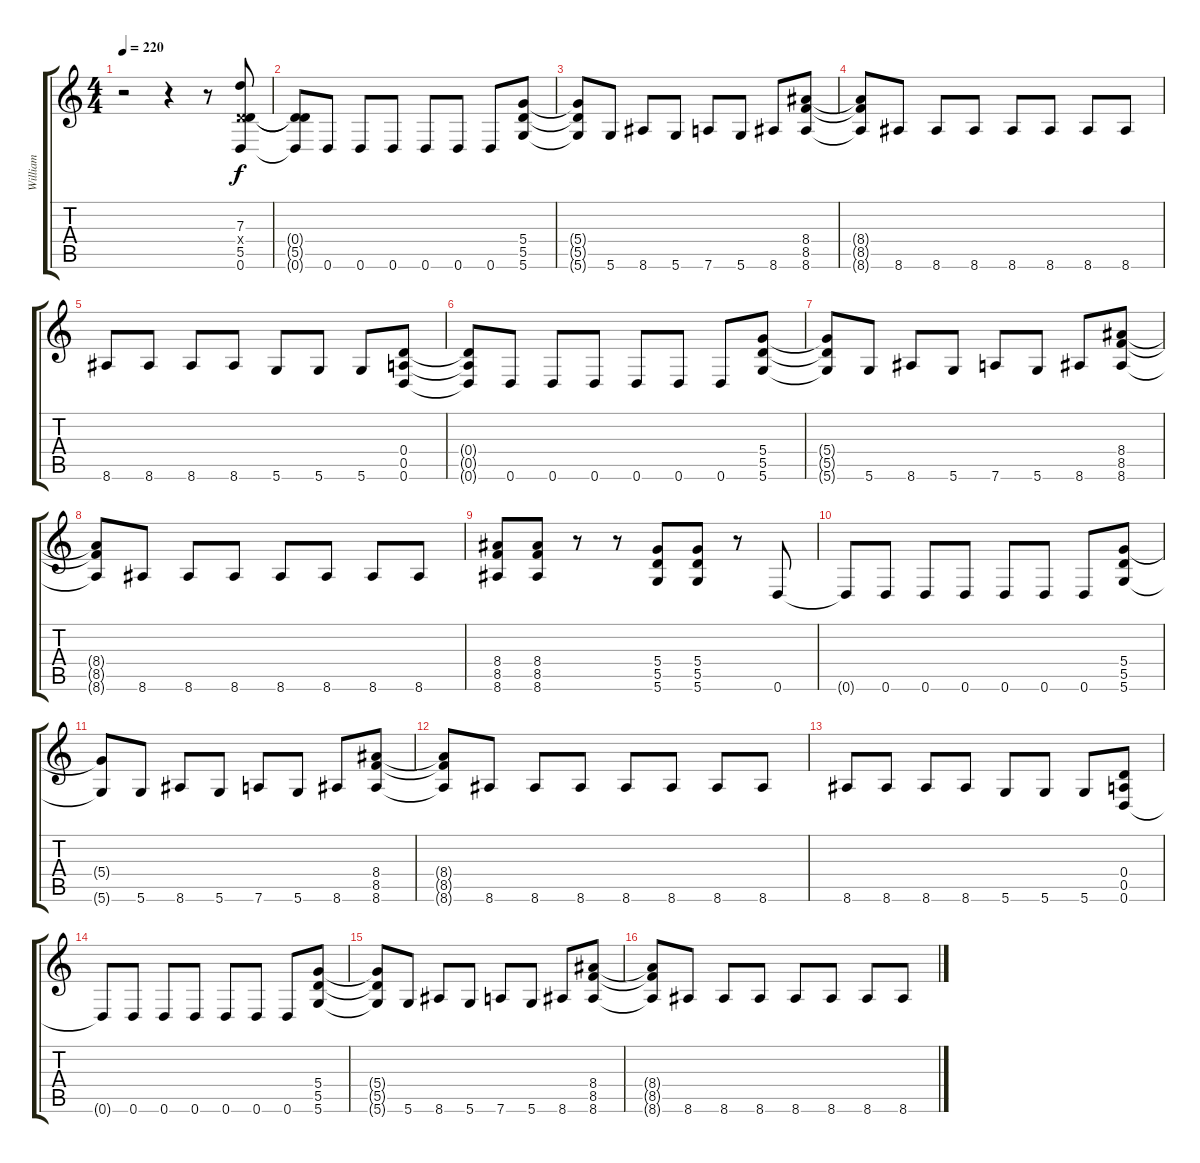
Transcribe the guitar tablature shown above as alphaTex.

\track ("William" "William") {instrument distortionguitar}
\staff {score tabs}
\tuning (E4 B3 G3 D3 A2 D2) {hide}
\ts (4 4)
\tempo 220
\clef g2
\ks c
r.2{dy f} r.4 r.8 (7.3 0.4{x} 5.5 0.6).8 |
(0.4{t} 5.5{t} 0.6{t}).8 0.6.8 0.6.8 0.6.8 0.6.8 0.6.8 0.6.8 (5.4 5.5 5.6).8 |
(5.4{t} 5.5{t} 5.6{t}).8 5.6.8 8.6.8 5.6.8 7.6.8 5.6.8 8.6.8 (8.4 8.5 8.6).8 |
(8.4{t} 8.5{t} 8.6{t}).8 8.6.8 8.6.8 8.6.8 8.6.8 8.6.8 8.6.8 8.6.8 |
8.6.8 8.6.8 8.6.8 8.6.8 5.6.8 5.6.8 5.6.8 (0.4 0.5 0.6).8 |
(0.4{t} 0.5{t} 0.6{t}).8 0.6.8 0.6.8 0.6.8 0.6.8 0.6.8 0.6.8 (5.4 5.5 5.6).8 |
(5.4{t} 5.5{t} 5.6{t}).8 5.6.8 8.6.8 5.6.8 7.6.8 5.6.8 8.6.8 (8.4 8.5 8.6).8 |
(8.4{t} 8.5{t} 8.6{t}).8 8.6.8 8.6.8 8.6.8 8.6.8 8.6.8 8.6.8 8.6.8 |
(8.4 8.5 8.6).8 (8.4 8.5 8.6).8 r.8 r.8 (5.4 5.5 5.6).8 (5.4 5.5 5.6).8 r.8 0.6.8 |
0.6{t}.8 0.6.8 0.6.8 0.6.8 0.6.8 0.6.8 0.6.8 (5.4 5.5 5.6).8 |
(5.4{t} 5.6{t}).8 5.6.8 8.6.8 5.6.8 7.6.8 5.6.8 8.6.8 (8.4 8.5 8.6).8 |
(8.4{t} 8.5{t} 8.6{t}).8 8.6.8 8.6.8 8.6.8 8.6.8 8.6.8 8.6.8 8.6.8 |
8.6.8 8.6.8 8.6.8 8.6.8 5.6.8 5.6.8 5.6.8 (0.4 0.5 0.6).8 |
0.6{t}.8 0.6.8 0.6.8 0.6.8 0.6.8 0.6.8 0.6.8 (5.4 5.5 5.6).8 |
(5.4{t} 5.5{t} 5.6{t}).8 5.6.8 8.6.8 5.6.8 7.6.8 5.6.8 8.6.8 (8.4 8.5 8.6).8 |
(8.4{t} 8.5{t} 8.6{t}).8 8.6.8 8.6.8 8.6.8 8.6.8 8.6.8 8.6.8 8.6.8
